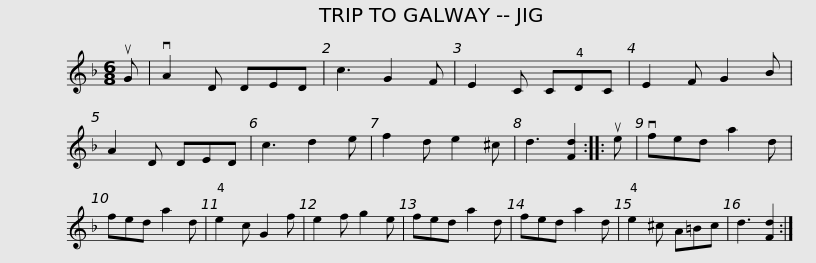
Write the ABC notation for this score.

X:1
L:1/8
M:6/8
I:linebreak $
K:Dmin
V:1 treble
V:1
 uG | vA2 D DED | c3 G2 F | E2 C CDC | E2 F G2 B | %5
 A2 D DED | c3 d2 e | f2 d e2 ^c | d3 [Fd]2 :: ue |$ %10
 vfed a2 d | fed a2 d | e2 c G2 f | e2 f g2 e | fed a2 d | %15
 fed a2 d | e2 ^c A=Bc | d3 [Fd]2 :| %18
